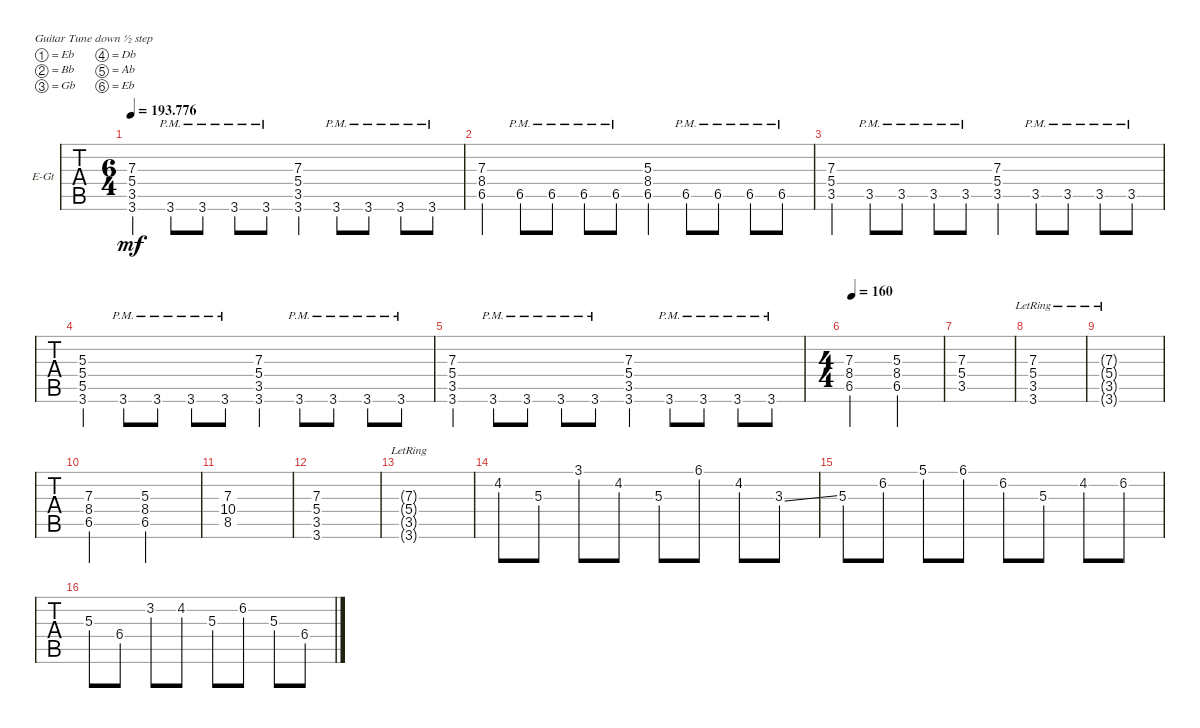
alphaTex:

\defaultSystemsLayout 4
\bracketExtendMode groupsimilarinstruments
\firstSystemTrackNameOrientation horizontal
\otherSystemsTrackNameOrientation horizontal
\track ("Electric Guitar" "E-Gt") {multiBarRest instrument distortionguitar}
\staff {tabs}
\tuning (Eb4 Bb3 Gb3 Db3 Ab2 Eb2)
\ts (6 4)
\tempo
193.776
\accidentals auto
\clef g2
\ottava regular
\simile none
\ks c
(3.6 3.5 5.4 7.3).4{dy mf} 3.6{pm}.8 3.6{pm}.8 3.6{pm}.8 3.6{pm}.8 (3.6 3.5 5.4 7.3).4 3.6{pm}.8 3.6{pm}.8 3.6{pm}.8 3.6{pm}.8 |
(6.5 8.4 7.3).4 6.5{pm}.8 6.5{pm}.8 6.5{pm}.8 6.5{pm}.8 (6.5 8.4 5.3).4 6.5{pm}.8 6.5{pm}.8 6.5{pm}.8 6.5{pm}.8 |
(3.5 5.4 7.3).4 3.5{pm}.8 3.5{pm}.8 3.5{pm}.8 3.5{pm}.8 (3.5 5.4 7.3).4 3.5{pm}.8 3.5{pm}.8 3.5{pm}.8 3.5{pm}.8 |
(3.6 5.5 5.4 5.3).4 3.6{pm}.8 3.6{pm}.8 3.6{pm}.8 3.6{pm}.8 (3.6 3.5 5.4 7.3).4 3.6{pm}.8 3.6{pm}.8 3.6{pm}.8 3.6{pm}.8 |
(3.6 3.5 5.4 7.3).4 3.6{pm}.8 3.6{pm}.8 3.6{pm}.8 3.6{pm}.8 (3.6 3.5 5.4 7.3).4 3.6{pm}.8 3.6{pm}.8 3.6{pm}.8 3.6{pm}.8 |
\ts (4 4)
\tempo (160 0.0375)
(6.5 8.4 7.3).2 (8.4 6.5 5.3).2 |
(3.5 5.4 7.3).1 |
(3.6{lr} 3.5 5.4 7.3).1 |
(3.6{g lr} 3.5{g lr} 5.4{g} 7.3{g}).1 |
(6.5 8.4 7.3).2 (8.4 6.5 5.3).2 |
(8.5 10.4 7.3).1 |
(3.6 3.5 5.4 7.3).1 |
(3.6{g} 3.5{g} 5.4{g} 7.3{g lr}).1 |
4.2.8 5.3.8 3.1.8 4.2.8 5.3.8 6.1.8 4.2.8 3.3{ss}.8 |
5.3.8 6.2.8 5.1.8 6.1.8 6.2.8 5.3.8 4.2.8 6.2.8 |
5.3.8 6.4.8 3.2.8 4.2.8 5.3.8 6.2.8 5.3.8 6.4.8
